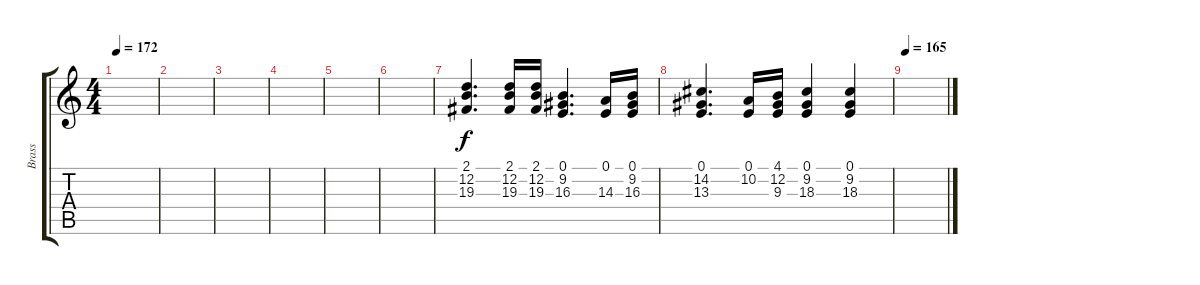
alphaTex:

\track ("Brass" "Brass") {instrument trombone}
\staff {score tabs}
\tuning (E4 B3 G3 D3 A2 E2) {hide}
\ts (4 4)
\tempo 172
\clef g2
\ks c
|
|
|
|
|
|
(2.1 12.2 19.3).4{d} (2.1 12.2 19.3).16 (2.1 12.2 19.3).16 (0.1 9.2 16.3).4{d} (0.1 14.3).16 (0.1 9.2 16.3).16 |
(0.1 14.2 13.3).4{d} (0.1 10.2).16 (4.1 12.2 9.3).16 (0.1 9.2 18.3).4 (0.1 9.2 18.3).4 |
\tempo 165
